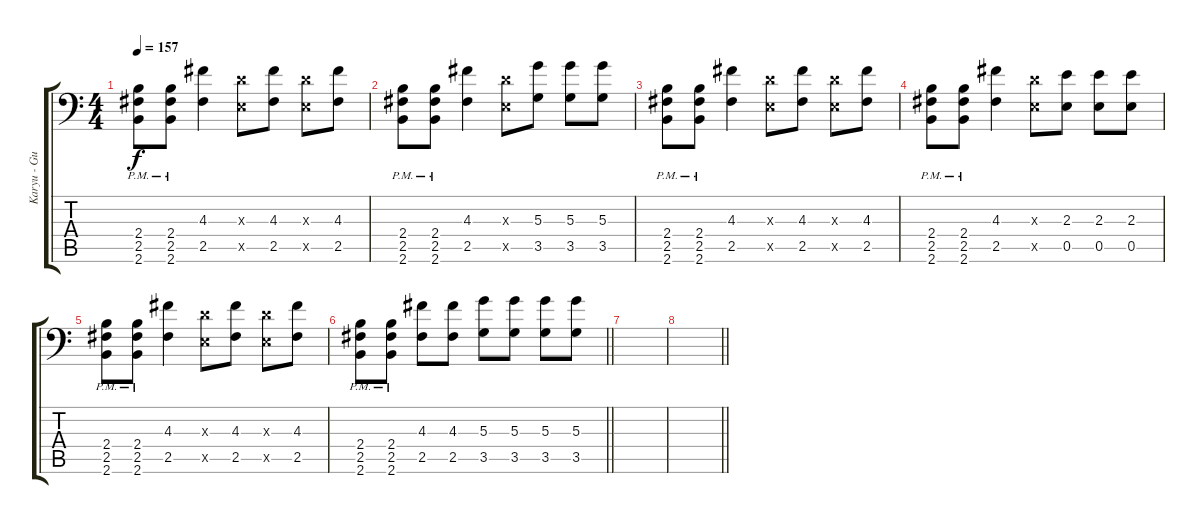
\track ("Karyu - Guitar 2" "Karyu - Gu") {instrument distortionguitar}
\staff {score tabs}
\tuning (B3 Gb3 D3 A2 E2 A1) {hide}
\ts (4 4)
\tempo 157
\clef f4
\ks c
(2.4{pm} 2.5{pm} 2.6{pm}).8{dy f} (2.4{pm} 2.5{pm} 2.6{pm}).8 (4.3 2.5).4 (0.3{x} 0.5{x}).8 (4.3 2.5).8 (0.3{x} 0.5{x}).8 (4.3 2.5).8 |
(2.4{pm} 2.5{pm} 2.6{pm}).8 (2.4{pm} 2.5{pm} 2.6{pm}).8 (4.3 2.5).4 (0.3{x} 0.5{x}).8 (5.3 3.5).8 (5.3 3.5).8 (5.3 3.5).8 |
(2.4{pm} 2.5{pm} 2.6{pm}).8 (2.4{pm} 2.5{pm} 2.6{pm}).8 (4.3 2.5).4 (0.3{x} 0.5{x}).8 (4.3 2.5).8 (0.3{x} 0.5{x}).8 (4.3 2.5).8 |
(2.4{pm} 2.5{pm} 2.6{pm}).8 (2.4{pm} 2.5{pm} 2.6{pm}).8 (4.3 2.5).4 (0.3{x} 0.5{x}).8 (2.3 0.5).8 (2.3 0.5).8 (2.3 0.5).8 |
(2.4{pm} 2.5{pm} 2.6{pm}).8 (2.4{pm} 2.5{pm} 2.6{pm}).8 (4.3 2.5).4 (0.3{x} 0.5{x}).8 (4.3 2.5).8 (0.3{x} 0.5{x}).8 (4.3 2.5).8 |
\barLineRight lightlight
(2.4{pm} 2.5{pm} 2.6{pm}).8 (2.4{pm} 2.5{pm} 2.6{pm}).8 (4.3 2.5).8 (4.3 2.5).8 (5.3 3.5).8 (5.3 3.5).8 (5.3 3.5).8 (5.3 3.5).8 |
|
\barLineRight lightlight
